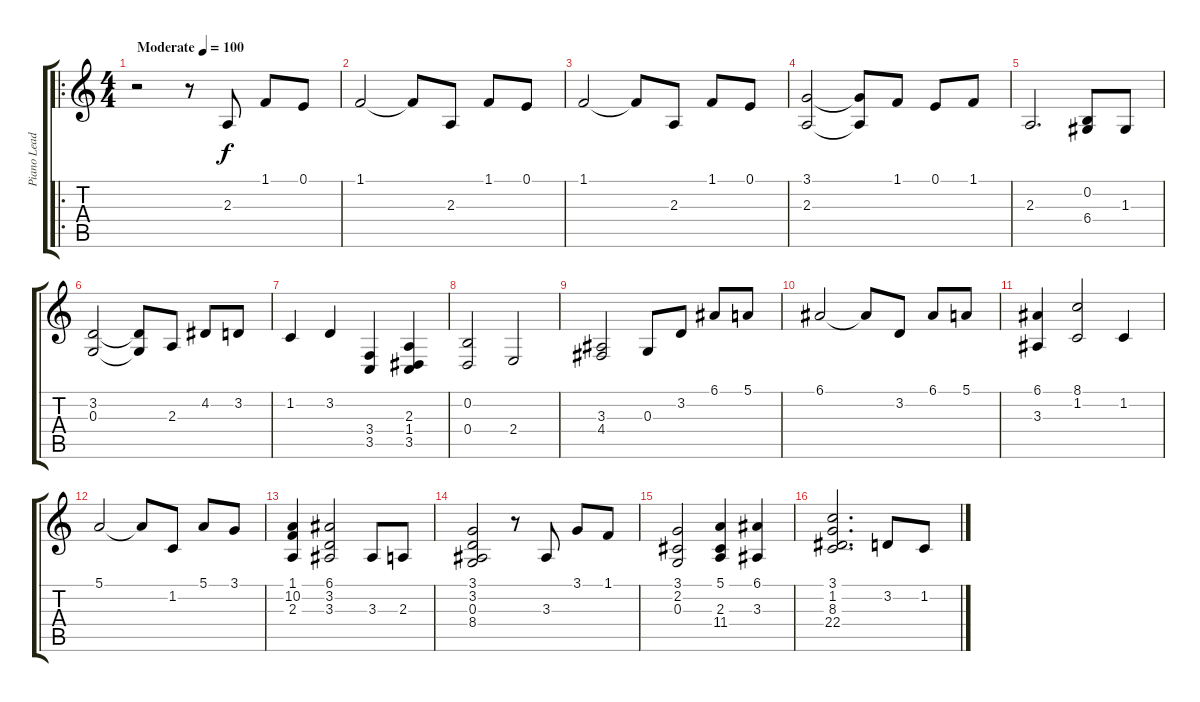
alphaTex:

\track ("Piano Lead" "Piano Lead") {instrument acousticgrandpiano}
\staff {score tabs}
\tuning (E4 B3 G3 D3 A2 E2) {hide}
\ro
\ts (4 4)
\tempo (100 "Moderate")
\clef g2
\ks c
r.2{dy f instrument acousticgrandpiano} r.8 2.3.8 1.1.8 0.1.8 |
1.1.2 1.1{t}.8 2.3.8 1.1.8 0.1.8 |
1.1.2 1.1{t}.8 2.3.8 1.1.8 0.1.8 |
(3.1 2.3).2 (3.1{t} 2.3{t}).8 1.1.8 0.1.8 1.1.8 |
2.3.2{d} (0.2 6.4).8 1.3.8 |
(3.2 0.3).2 (3.2{t} 0.3{t}).8 2.3.8 4.2.8 3.2.8 |
1.2.4 3.2.4 (3.4 3.5).4 (2.3 1.4 3.5).4 |
(0.2 0.4).2 2.4.2 |
(3.3 4.4).2 0.3.8 3.2.8 6.1.8 5.1.8 |
6.1.2 6.1{t}.8 3.2.8 6.1.8 5.1.8 |
(6.1 3.3).4 (8.1 1.2).2 1.2.4 |
5.1.2 5.1{t}.8 1.2.8 5.1.8 3.1.8 |
(1.1 10.2 2.3).4 (6.1 3.2 3.3).2 3.3.8 2.3.8 |
(3.1 3.2 0.3 8.4).2 r.8 3.3.8 3.1.8 1.1.8 |
(3.1 2.2 0.3).2 (5.1 2.3 11.4).4 (6.1 3.3).4 |
(3.1 1.2 8.3 22.4).2{d} 3.2.8 1.2.8
